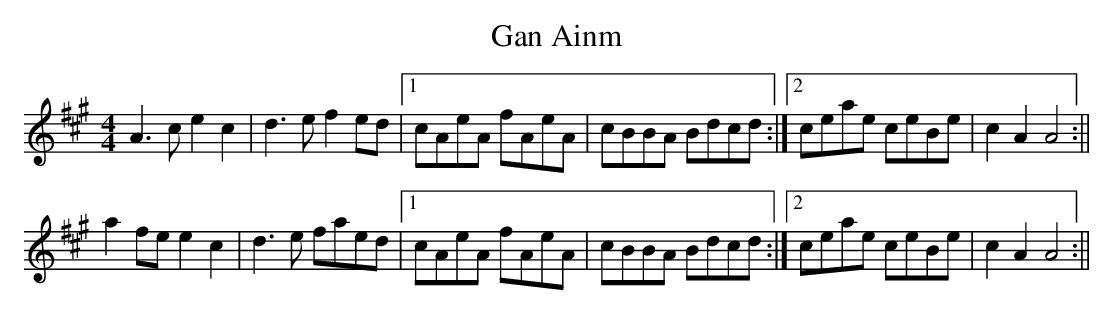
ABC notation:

X:1
T:Gan Ainm
M:4/4
L:1/8
K:A
A3c e2c2|d3e f2ed|[1 cAeA fAeA|cBBA Bdcd:|[2 ceae ceBe|c2A2 A4:||!
a2fe e2c2|d3e faed|[1 cAeA fAeA|cBBA Bdcd:|[2 ceae ceBe|c2A2 A4:||!
